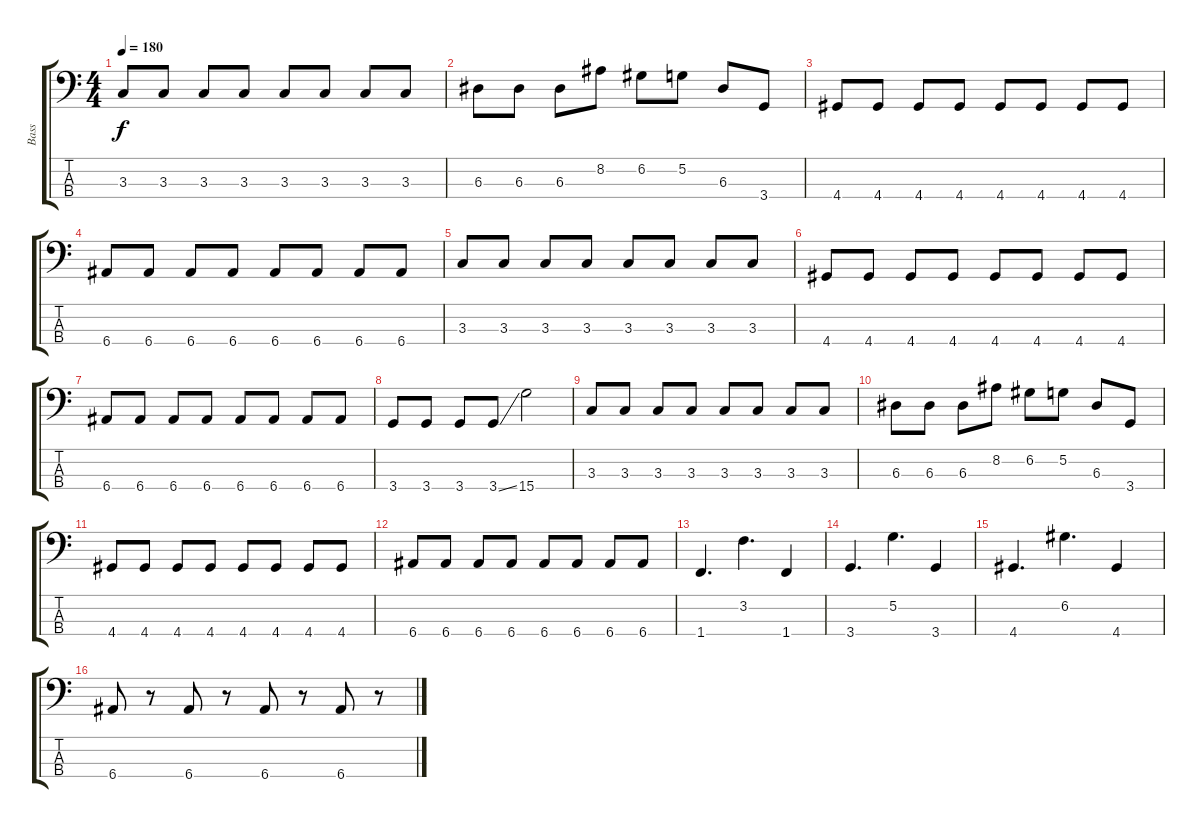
\track ("Bass" "Bass") {instrument electricbassfinger}
\staff {score tabs}
\tuning (G2 D2 A1 E1) {hide}
\ts (4 4)
\tempo 180
\clef f4
\ks c
3.3.8{dy f} 3.3.8 3.3.8 3.3.8 3.3.8 3.3.8 3.3.8 3.3.8 |
6.3.8 6.3.8 6.3.8 8.2.8 6.2.8 5.2.8 6.3.8 3.4.8 |
4.4.8 4.4.8 4.4.8 4.4.8 4.4.8 4.4.8 4.4.8 4.4.8 |
6.4.8 6.4.8 6.4.8 6.4.8 6.4.8 6.4.8 6.4.8 6.4.8 |
3.3.8 3.3.8 3.3.8 3.3.8 3.3.8 3.3.8 3.3.8 3.3.8 |
4.4.8 4.4.8 4.4.8 4.4.8 4.4.8 4.4.8 4.4.8 4.4.8 |
6.4.8 6.4.8 6.4.8 6.4.8 6.4.8 6.4.8 6.4.8 6.4.8 |
3.4.8 3.4.8 3.4.8 3.4{ss}.8 15.4.2 |
3.3.8 3.3.8 3.3.8 3.3.8 3.3.8 3.3.8 3.3.8 3.3.8 |
6.3.8 6.3.8 6.3.8 8.2.8 6.2.8 5.2.8 6.3.8 3.4.8 |
4.4.8 4.4.8 4.4.8 4.4.8 4.4.8 4.4.8 4.4.8 4.4.8 |
6.4.8 6.4.8 6.4.8 6.4.8 6.4.8 6.4.8 6.4.8 6.4.8 |
1.4.4{d} 3.2.4{d} 1.4.4 |
3.4.4{d} 5.2.4{d} 3.4.4 |
4.4.4{d} 6.2.4{d} 4.4.4 |
6.4.8 r.8 6.4.8 r.8 6.4.8 r.8 6.4.8 r.8
